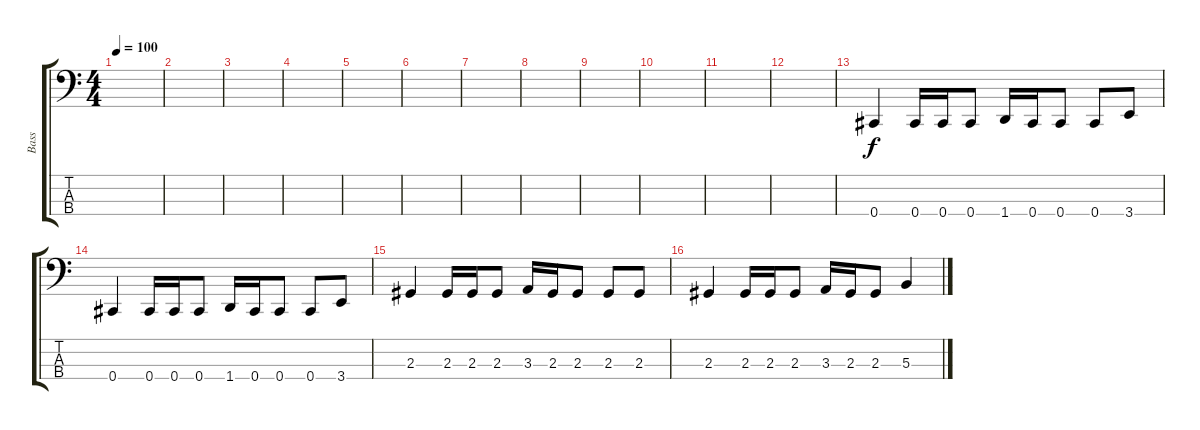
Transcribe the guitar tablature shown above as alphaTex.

\track ("Bass" "Bass") {instrument electricbasspick}
\staff {score tabs}
\tuning (E2 B1 Gb1 Db1) {hide}
\ts (4 4)
\tempo 100
\clef f4
\ks c
|
|
|
|
|
|
|
|
|
|
|
|
0.4.4 0.4.16 0.4.16 0.4.8 1.4.16 0.4.16 0.4.8 0.4.8 3.4.8 |
0.4.4 0.4.16 0.4.16 0.4.8 1.4.16 0.4.16 0.4.8 0.4.8 3.4.8 |
2.3.4 2.3.16 2.3.16 2.3.8 3.3.16 2.3.16 2.3.8 2.3.8 2.3.8 |
2.3.4 2.3.16 2.3.16 2.3.8 3.3.16 2.3.16 2.3.8 5.3.4
